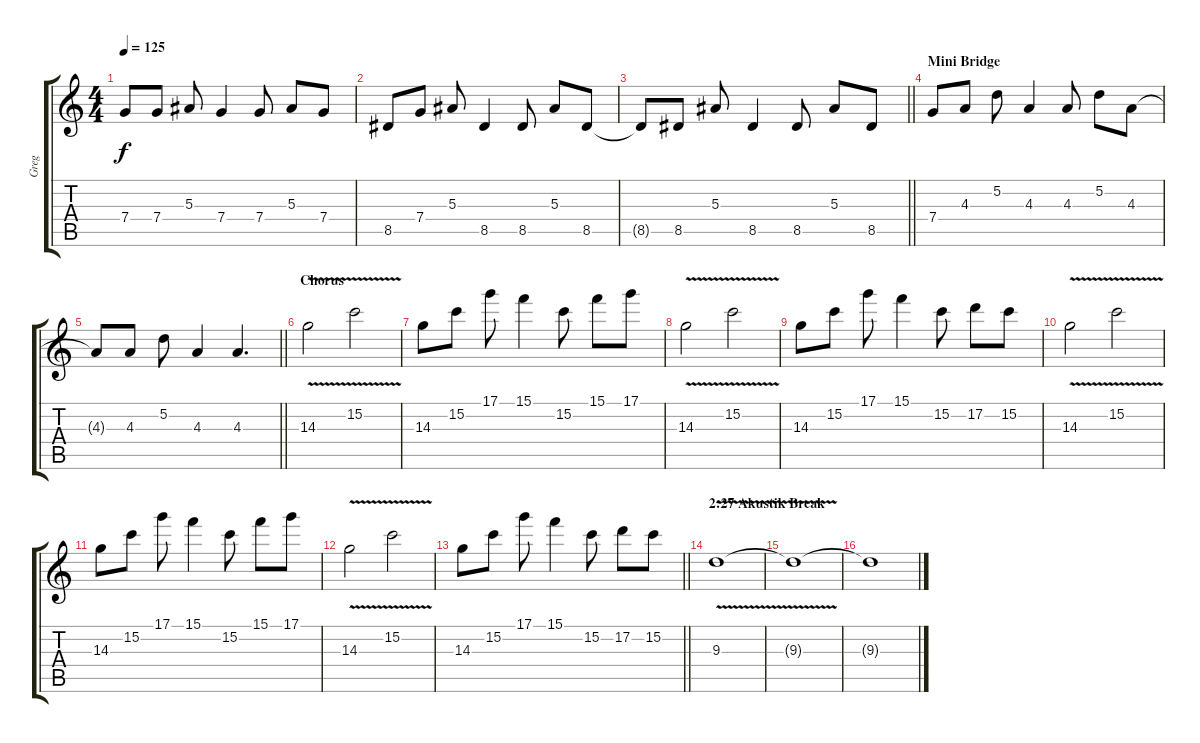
\track ("Greg" "Greg") {instrument acousticguitarsteel}
\staff {score tabs}
\tuning (D4 A3 F3 C3 G2 D2) {hide}
\ts (4 4)
\tempo 125
\clef g2
\ks c
7.4{t}.8{dy f} 7.4.8 5.3.8 7.4.4 7.4.8 5.3.8 7.4.8 |
8.5.8 7.4.8 5.3.8 8.5.4 8.5.8 5.3.8 8.5.8 |
\barLineRight lightlight
8.5{t}.8 8.5.8 5.3.8 8.5.4 8.5.8 5.3.8 8.5.8 |
\section ("" "Mini Bridge")
7.4.8 4.3.8 5.2.8 4.3.4 4.3.8 5.2.8 4.3.8 |
\barLineRight lightlight
4.3{t}.8 4.3.8 5.2.8 4.3.4 4.3.4{d} |
\section ("" "Chorus")
14.3{v}.2{instrument distortionguitar} 15.2{v}.2 |
14.3.8 15.2.8 17.1.8 15.1.4 15.2.8 15.1.8 17.1.8 |
14.3{v}.2 15.2{v}.2 |
14.3.8 15.2.8 17.1.8 15.1.4 15.2.8 17.2.8 15.2.8 |
14.3{v}.2 15.2{v}.2 |
14.3.8 15.2.8 17.1.8 15.1.4 15.2.8 15.1.8 17.1.8 |
14.3{v}.2 15.2{v}.2 |
\barLineRight lightlight
14.3.8 15.2.8 17.1.8 15.1.4 15.2.8 17.2.8 15.2.8 |
\section ("" "2:27 Akustik Break")
9.3{v}.1 |
9.3{t}.1 |
9.3{t}.1
